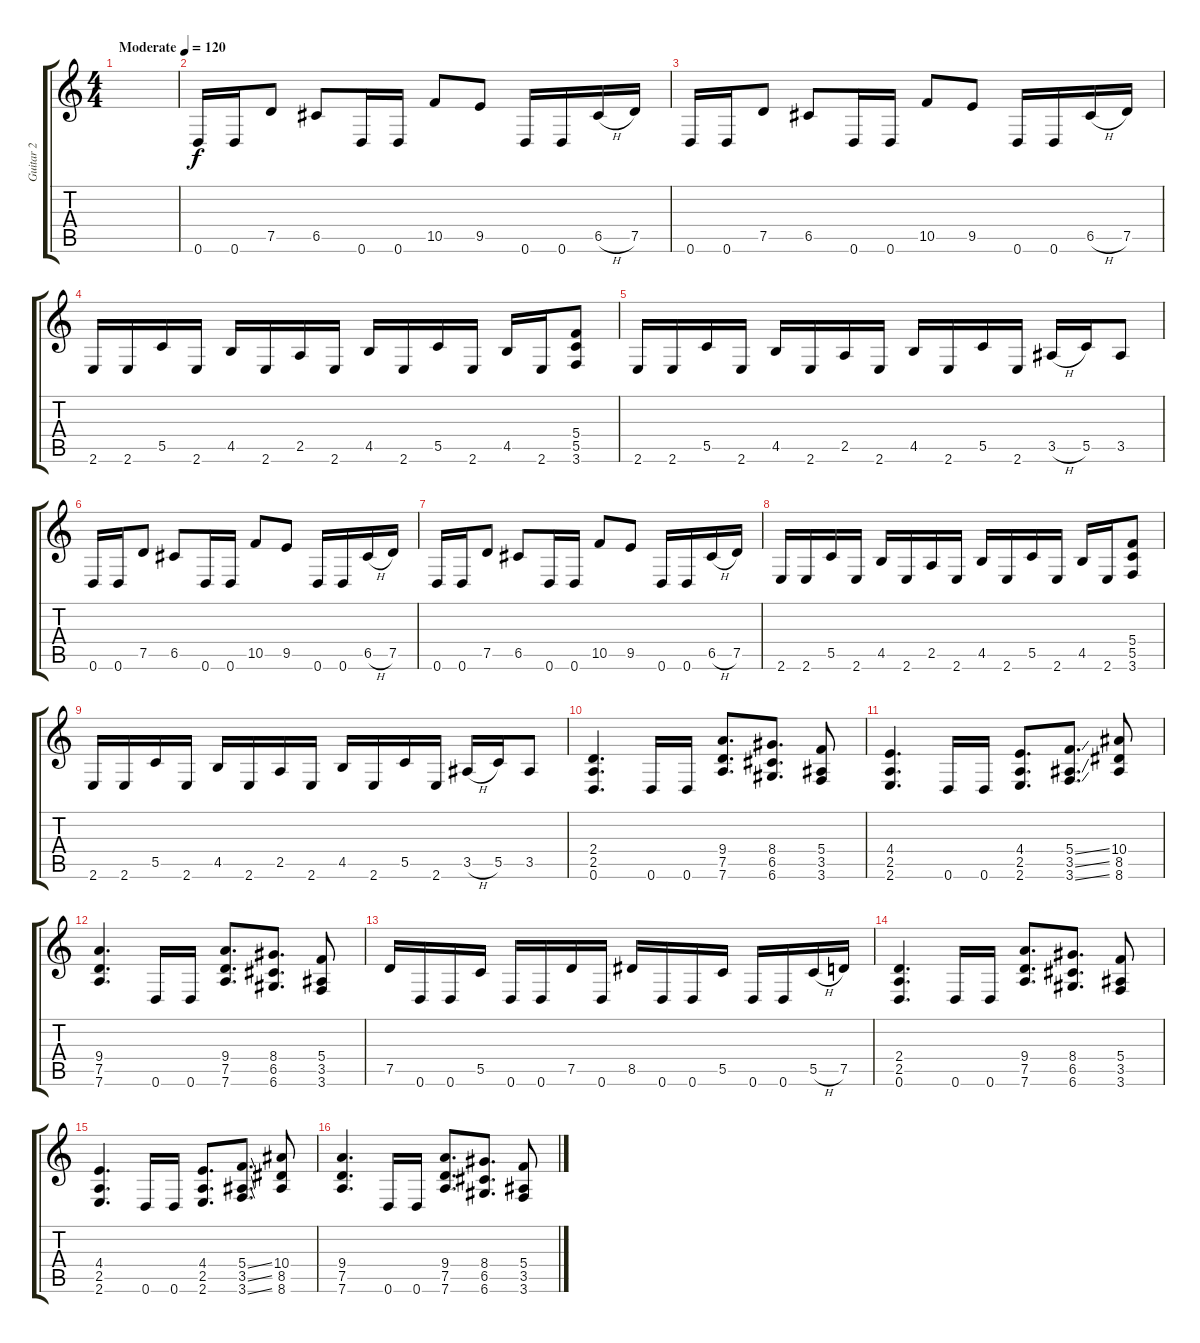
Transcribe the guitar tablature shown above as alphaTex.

\track ("Guitar 2" "Guitar 2") {instrument distortionguitar}
\staff {score tabs}
\tuning (D4 A3 F3 C3 G2 D2) {hide}
\ts (4 4)
\tempo (120 "Moderate")
\clef g2
\ks c
|
0.6.16 0.6.16 7.5.8 6.5.8 0.6.16 0.6.16 10.5.8 9.5.8 0.6.16 0.6.16 6.5{h}.16 7.5.16 |
0.6.16 0.6.16 7.5.8 6.5.8 0.6.16 0.6.16 10.5.8 9.5.8 0.6.16 0.6.16 6.5{h}.16 7.5.16 |
2.6.16 2.6.16 5.5.16 2.6.16 4.5.16 2.6.16 2.5.16 2.6.16 4.5.16 2.6.16 5.5.16 2.6.16 4.5.16 2.6.16 (5.4 5.5 3.6).8 |
2.6.16 2.6.16 5.5.16 2.6.16 4.5.16 2.6.16 2.5.16 2.6.16 4.5.16 2.6.16 5.5.16 2.6.16 3.5{h}.16 5.5.16 3.5.8 |
0.6.16 0.6.16 7.5.8 6.5.8 0.6.16 0.6.16 10.5.8 9.5.8 0.6.16 0.6.16 6.5{h}.16 7.5.16 |
0.6.16 0.6.16 7.5.8 6.5.8 0.6.16 0.6.16 10.5.8 9.5.8 0.6.16 0.6.16 6.5{h}.16 7.5.16 |
2.6.16 2.6.16 5.5.16 2.6.16 4.5.16 2.6.16 2.5.16 2.6.16 4.5.16 2.6.16 5.5.16 2.6.16 4.5.16 2.6.16 (5.4 5.5 3.6).8 |
2.6.16 2.6.16 5.5.16 2.6.16 4.5.16 2.6.16 2.5.16 2.6.16 4.5.16 2.6.16 5.5.16 2.6.16 3.5{h}.16 5.5.16 3.5.8 |
(2.4 2.5 0.6).4{d} 0.6.16 0.6.16 (9.4 7.5 7.6).8{d} (8.4 6.5 6.6).8{d} (5.4 3.5 3.6).8 |
(4.4 2.5 2.6).4{d} 0.6.16 0.6.16 (4.4 2.5 2.6).8{d} (5.4{ss} 3.5{ss} 3.6{ss}).8{d} (10.4 8.5 8.6).8 |
(9.4 7.5 7.6).4{d} 0.6.16 0.6.16 (9.4 7.5 7.6).8{d} (8.4 6.5 6.6).8{d} (5.4 3.5 3.6).8 |
7.5.16 0.6.16 0.6.16 5.5.16 0.6.16 0.6.16 7.5.16 0.6.16 8.5.16 0.6.16 0.6.16 5.5.16 0.6.16 0.6.16 5.5{h}.16 7.5.16 |
(2.4 2.5 0.6).4{d} 0.6.16 0.6.16 (9.4 7.5 7.6).8{d} (8.4 6.5 6.6).8{d} (5.4 3.5 3.6).8 |
(4.4 2.5 2.6).4{d} 0.6.16 0.6.16 (4.4 2.5 2.6).8{d} (5.4{ss} 3.5{ss} 3.6{ss}).8{d} (10.4 8.5 8.6).8 |
(9.4 7.5 7.6).4{d} 0.6.16 0.6.16 (9.4 7.5 7.6).8{d} (8.4 6.5 6.6).8{d} (5.4 3.5 3.6).8
